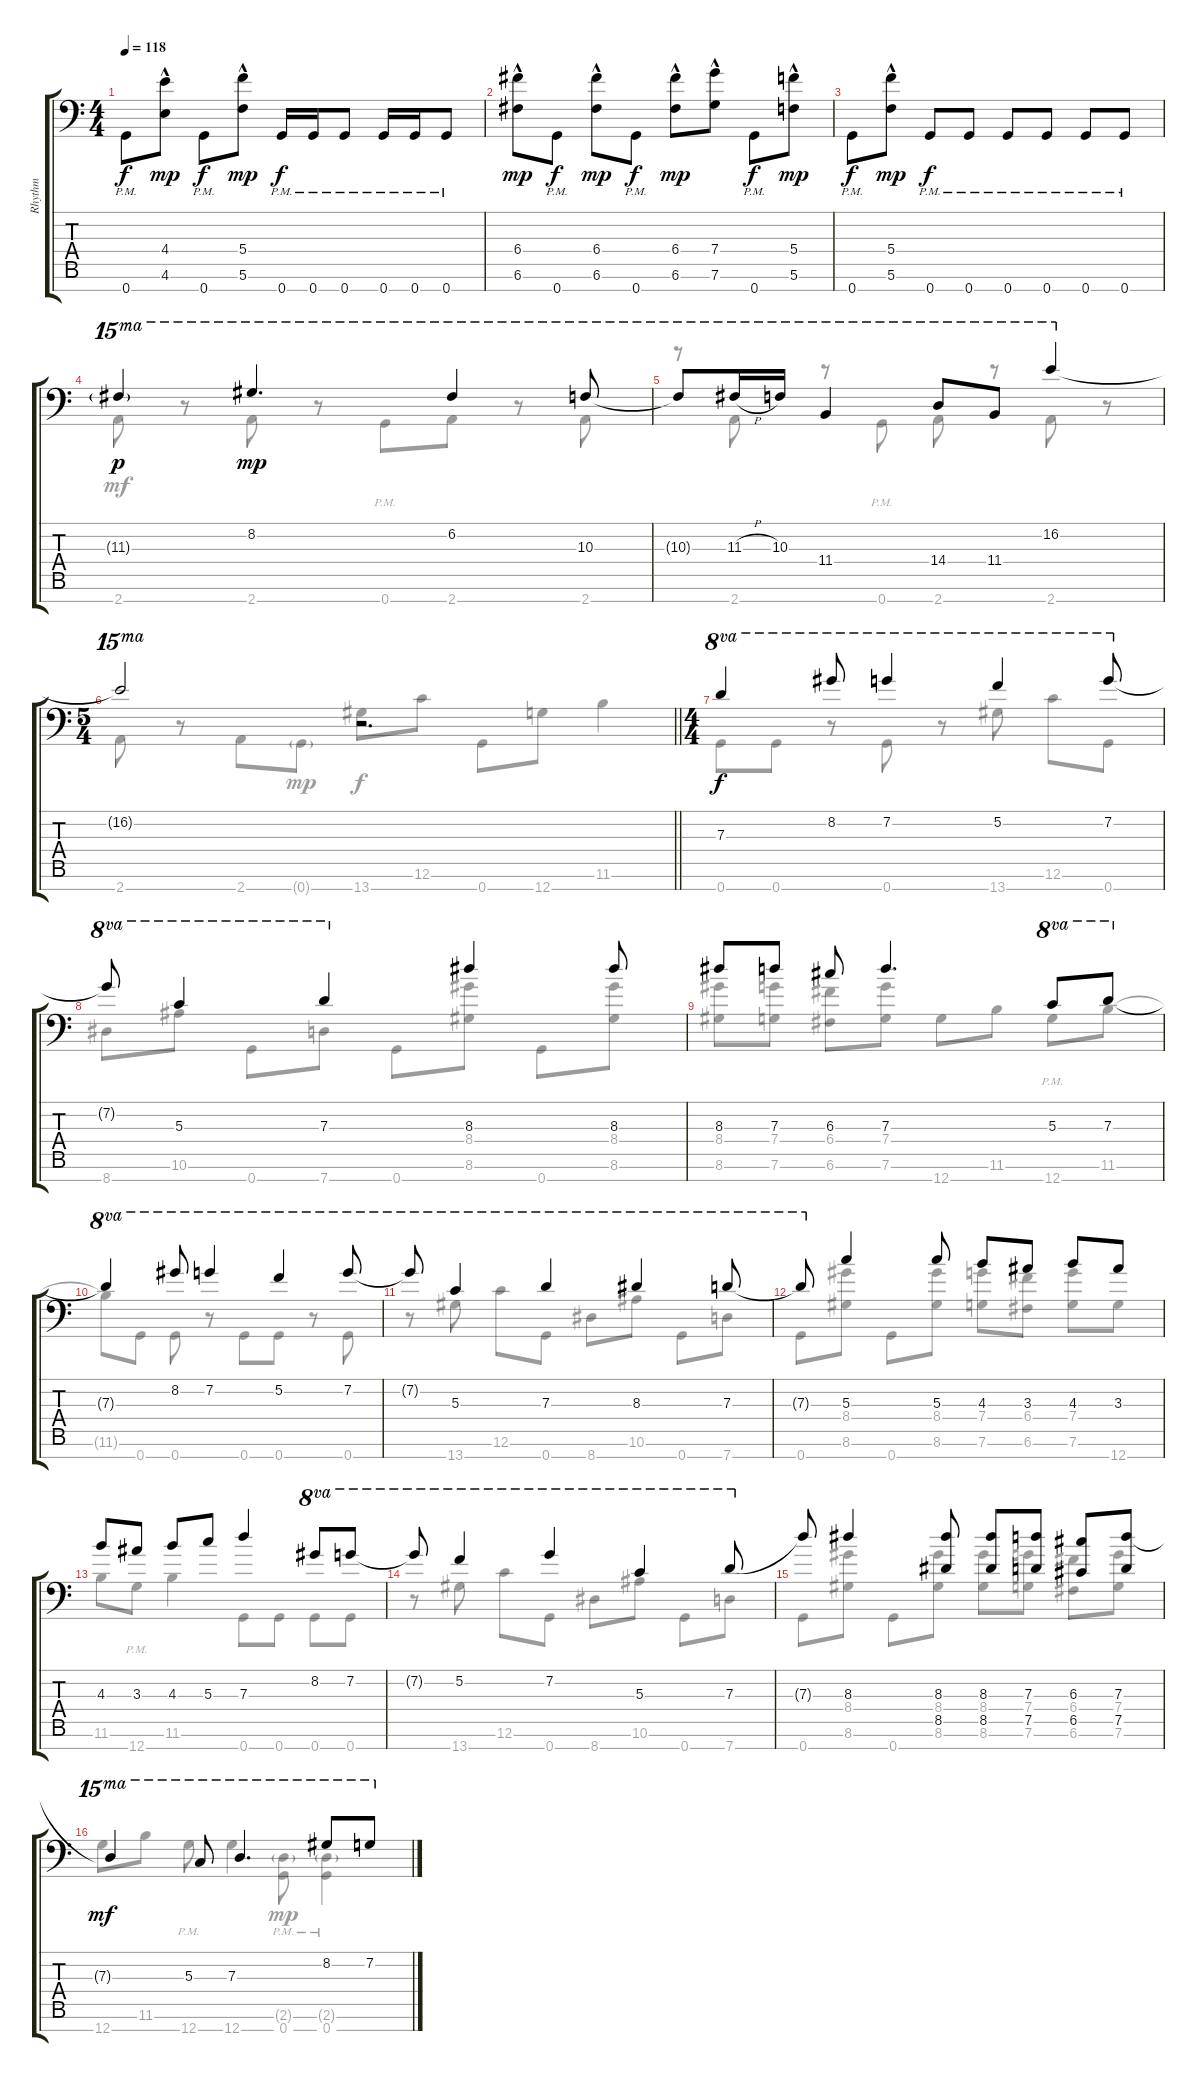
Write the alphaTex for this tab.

\track ("Rhythm" "Rhythm") {instrument distortionguitar}
\staff {score tabs}
\tuning (E4 C4 G3 C3 G2 C2 G1) {hide}
\voice
\ts (4 4)
\tempo 118
\clef f4
\ks c
0.7{pm}.8{dy f} (4.4{hac} 4.6{hac}).8{dy mp} 0.7{pm}.8{dy f} (5.4{hac} 5.6{hac}).8{dy mp} 0.7{pm}.16{dy f} 0.7{pm}.16 0.7{pm}.8 0.7{pm}.16 0.7{pm}.16 0.7{pm}.8 |
(6.4{hac} 6.6{hac}).8{dy mp} 0.7{pm}.8{dy f} (6.4{hac} 6.6{hac}).8{dy mp} 0.7{pm}.8{dy f} (6.4{hac} 6.6{hac}).8{dy mp} (7.4{hac} 7.6{hac}).8 0.7{pm}.8{dy f} (5.4{hac} 5.6{hac}).8{dy mp} |
0.7{pm}.8{dy f} (5.4{hac} 5.6{hac}).8{dy mp} 0.7{pm}.8{dy f} 0.7{pm}.8 0.7{pm}.8 0.7{pm}.8 0.7{pm}.8 0.7{pm}.8 |
11.3{g}.4{ot 15ma dy p} 8.2.4{d ot 15ma dy mp} 6.2.4{ot 15ma} 10.3.8{ot 15ma} |
10.3{t}.8{ot 15ma} 11.3{h}.16{ot 15ma} 10.3.16{ot 15ma} 11.4.4{ot 15ma} 14.4.8{ot 15ma} 11.4.8{ot 15ma} 16.2.4{ot 15ma} |
\ts (5 4)
\barLineRight lightlight
16.2{t}.2{ot 15ma} r.2{d} |
\ts (4 4)
7.3.4{ot 8va dy f} 8.2.8{ot 8va} 7.2.4{ot 8va} 5.2.4{ot 8va} 7.2.8{ot 8va} |
7.2{t}.8{ot 8va} 5.3.4{ot 8va} 7.3.4{ot 8va} 8.3.4 8.3.8 |
8.3.8 7.3.8 6.3.8 7.3.4{d} 5.3.8{ot 8va} 7.3.8{ot 8va} |
7.3{t}.4{ot 8va} 8.2.8{ot 8va} 7.2.4{ot 8va} 5.2.4{ot 8va} 7.2.8{ot 8va} |
7.2{t}.8{ot 8va} 5.3.4{ot 8va} 7.3.4{ot 8va} 8.3.4{ot 8va} 7.3.8{ot 8va} |
7.3{t}.8{ot 8va} 5.3.4 5.3.8 4.3.8 3.3.8 4.3.8 3.3.8 |
4.3.8 3.3.8 4.3.8 5.3.8 7.3.4 8.2.8{ot 8va} 7.2.8{ot 8va} |
7.2{t}.8{ot 8va} 5.2.4{ot 8va} 7.2.4{ot 8va} 5.3.4{ot 8va} 7.3.8{ot 8va} |
7.3{t}.8 8.3.4 (8.3 8.5).8 (8.3 8.5).8 (7.3 7.5).8 (6.3 6.5).8 (7.3 7.5).8 |
7.3{t}.4{ot 15ma dy mf} 5.3.8{ot 15ma} 7.3.4{d ot 15ma} 8.2.8{ot 15ma} 7.2.8{ot 15ma}
\voice
\clef f4
\ottava regular
\simile none
\ks c
|
|
|
2.7.8 r.8 2.7.8 r.8 0.7{pm}.8 2.7.8 r.8 2.7.8 |
r.8 2.7.8 r.8 0.7{pm}.8 2.7.8 r.8 2.7.8 r.8 |
\barLineRight lightlight
2.7.8 r.8 2.7.8 0.7{g}.8{dy mp} 13.7.8{dy f} 12.6.8 0.7.8 12.7.8 11.6.4 |
0.7.8 0.7.8 r.8 0.7.8 r.8 13.7.8 12.6.8 0.7.8 |
8.7.8 10.6.8 0.7.8 7.7.8 0.7.8 (8.4 8.6).8 0.7.8 (8.4 8.6).8 |
(8.4 8.6).8 (7.4 7.6).8 (6.4 6.6).8 (7.4 7.6).8 12.7.8 11.6.8 12.7{pm}.8 11.6.8 |
11.6{t}.8 0.7.8 0.7.8 r.8 0.7.8 0.7.8 r.8 0.7.8 |
r.8 13.7.8 12.6.8 0.7.8 8.7.8 10.6.8 0.7.8 7.7.8 |
0.7.8 (8.4 8.6).8 0.7.8 (8.4 8.6).8 (7.4 7.6).8 (6.4 6.6).8 (7.4 7.6).8 12.7.8 |
11.6.8 12.7{pm}.8 11.6.4 0.7.8 0.7.8 0.7.8 0.7.8 |
r.8 13.7.8 12.6.8 0.7.8 8.7.8 10.6.8 0.7.8 7.7.8 |
0.7.8 (8.4 8.6).8 0.7.8 (8.4 8.6).8 (8.4 8.6).8 (7.4 7.6).8 (6.4 6.6).8 (7.4 7.6).8 |
12.7.8 11.6.8 12.7{pm}.8 12.7.4 (2.6{g pm} 0.7{pm}).8{dy mp} (2.6{g pm} 0.7{pm}).4
